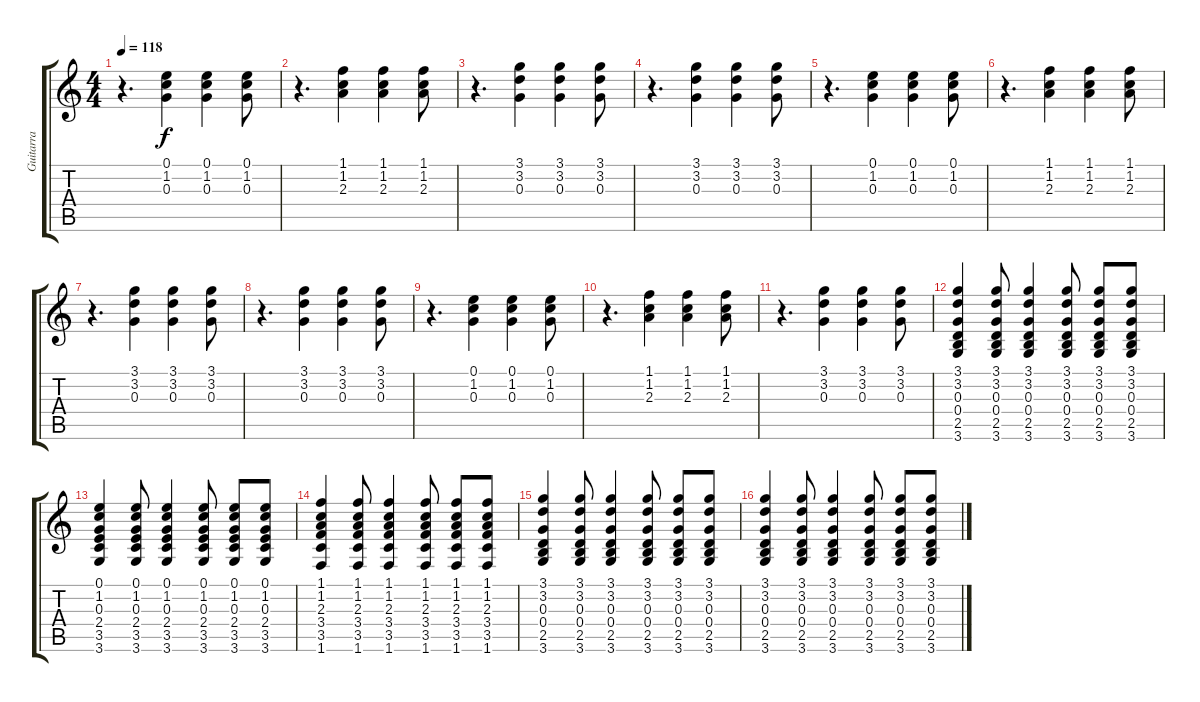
\track ("Guitarra" "Guitarra") {instrument acousticguitarsteel}
\staff {score tabs}
\tuning (E4 B3 G3 D3 A2 E2) {hide}
\ts (4 4)
\tempo 118
\clef g2
\ks c
r.4{d dy f} (0.1 1.2 0.3).4 (0.1 1.2 0.3).4 (0.1 1.2 0.3).8 |
r.4{d} (1.1 1.2 2.3).4 (1.1 1.2 2.3).4 (1.1 1.2 2.3).8 |
r.4{d} (3.1 3.2 0.3).4 (3.1 3.2 0.3).4 (3.1 3.2 0.3).8 |
r.4{d} (3.1 3.2 0.3).4 (3.1 3.2 0.3).4 (3.1 3.2 0.3).8 |
r.4{d} (0.1 1.2 0.3).4 (0.1 1.2 0.3).4 (0.1 1.2 0.3).8 |
r.4{d} (1.1 1.2 2.3).4 (1.1 1.2 2.3).4 (1.1 1.2 2.3).8 |
r.4{d} (3.1 3.2 0.3).4 (3.1 3.2 0.3).4 (3.1 3.2 0.3).8 |
r.4{d} (3.1 3.2 0.3).4 (3.1 3.2 0.3).4 (3.1 3.2 0.3).8 |
r.4{d} (0.1 1.2 0.3).4 (0.1 1.2 0.3).4 (0.1 1.2 0.3).8 |
r.4{d} (1.1 1.2 2.3).4 (1.1 1.2 2.3).4 (1.1 1.2 2.3).8 |
r.4{d} (3.1 3.2 0.3).4 (3.1 3.2 0.3).4 (3.1 3.2 0.3).8 |
(3.1 3.2 0.3 0.4 2.5 3.6).4{volume 10 instrument acousticguitarnylon} (3.1 3.2 0.3 0.4 2.5 3.6).8 (3.1 3.2 0.3 0.4 2.5 3.6).4 (3.1 3.2 0.3 0.4 2.5 3.6).8 (3.1 3.2 0.3 0.4 2.5 3.6).8 (3.1 3.2 0.3 0.4 2.5 3.6).8 |
(0.1 1.2 0.3 2.4 3.5 3.6).4 (0.1 1.2 0.3 2.4 3.5 3.6).8 (0.1 1.2 0.3 2.4 3.5 3.6).4 (0.1 1.2 0.3 2.4 3.5 3.6).8 (0.1 1.2 0.3 2.4 3.5 3.6).8 (0.1 1.2 0.3 2.4 3.5 3.6).8 |
(1.1 1.2 2.3 3.4 3.5 1.6).4 (1.1 1.2 2.3 3.4 3.5 1.6).8 (1.1 1.2 2.3 3.4 3.5 1.6).4 (1.1 1.2 2.3 3.4 3.5 1.6).8 (1.1 1.2 2.3 3.4 3.5 1.6).8 (1.1 1.2 2.3 3.4 3.5 1.6).8 |
(3.1 3.2 0.3 0.4 2.5 3.6).4 (3.1 3.2 0.3 0.4 2.5 3.6).8 (3.1 3.2 0.3 0.4 2.5 3.6).4 (3.1 3.2 0.3 0.4 2.5 3.6).8 (3.1 3.2 0.3 0.4 2.5 3.6).8 (3.1 3.2 0.3 0.4 2.5 3.6).8 |
(3.1 3.2 0.3 0.4 2.5 3.6).4 (3.1 3.2 0.3 0.4 2.5 3.6).8 (3.1 3.2 0.3 0.4 2.5 3.6).4 (3.1 3.2 0.3 0.4 2.5 3.6).8 (3.1 3.2 0.3 0.4 2.5 3.6).8 (3.1 3.2 0.3 0.4 2.5 3.6).8
